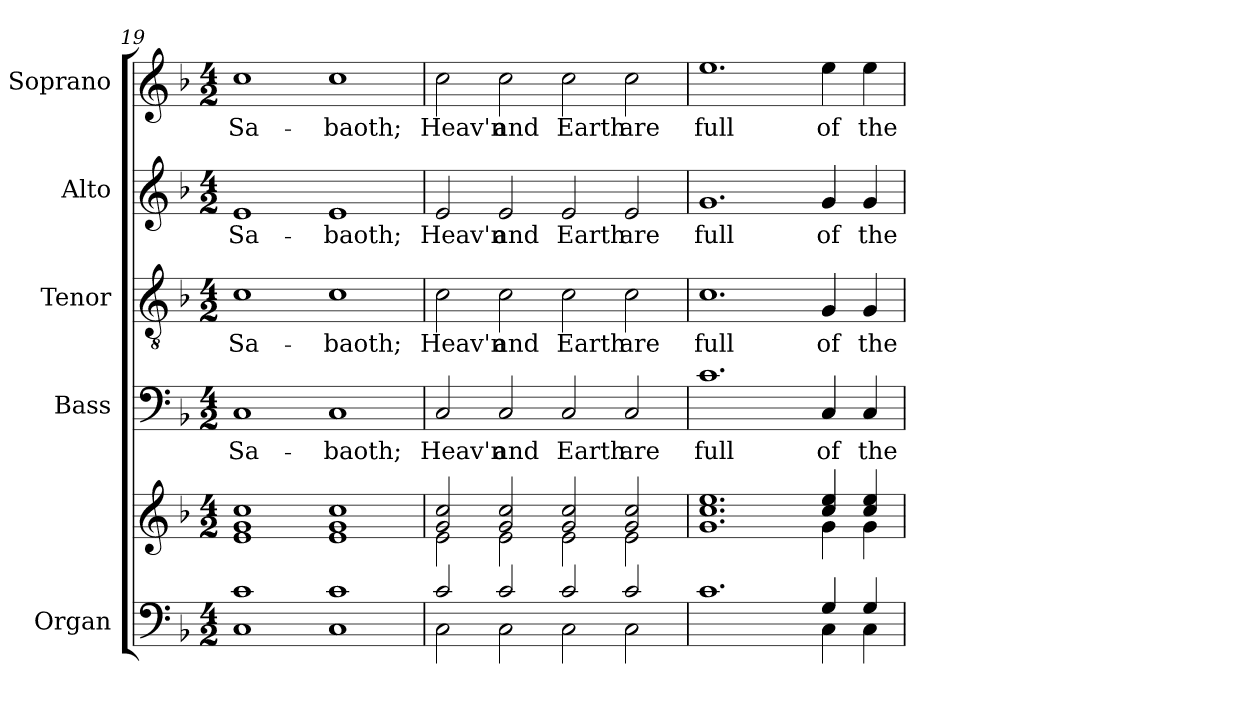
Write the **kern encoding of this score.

**kern	**kern	**kern	**text	**kern	**text	**kern	**text	**kern	**text
*part5	*part5	*part4	*part4	*part3	*part3	*part2	*part2	*part1	*part1
*staff6	*staff5	*staff4	*staff4	*staff3	*staff3	*staff2	*staff2	*staff1	*staff1
*I"Organ	*	*I"Bass	*	*I"Tenor	*	*I"Alto	*	*I"Soprano	*
*I'Org.	*	*I'B.	*	*I'T.	*	*I'A.	*	*I'S.	*
*clefF4	*clefG2	*clefF4	*	*clefGv2	*	*clefG2	*	*clefG2	*
*	*	*	*	*ITrd7c12	*	*	*	*	*
*k[b-]	*k[b-]	*k[b-]	*	*k[b-]	*	*k[b-]	*	*k[b-]	*
*F:	*F:	*F:	*	*F:	*	*F:	*	*F:	*
*M4/2	*M4/2	*M4/2	*	*M4/2	*	*M4/2	*	*M4/2	*
=19	=19	=19	=19	=19	=19	=19	=19	=19	=19
!	!	!	!LO:LY:b:color=#000000	!	!	!	!	!	!
!	!	!	!	!	!LO:LY:b:color=#000000	!	!	!	!
!	!	!	!	!	!	!	!LO:LY:b:color=#000000	!	!
!	!	!	!	!	!	!	!	!	!LO:LY:b:color=#000000
1Ci 1ci	1ei 1gi 1cci	1Ci	Sa-	1Ci	Sa-	1ei	Sa-	1cci	Sa-
!	!	!	!LO:LY:b:color=#000000	!	!	!	!	!	!
!	!	!	!	!	!LO:LY:b:color=#000000	!	!	!	!
!	!	!	!	!	!	!	!LO:LY:b:color=#000000	!	!
!	!	!	!	!	!	!	!	!	!LO:LY:b:color=#000000
1Ci 1ci	1ei 1gi 1cci	1Ci	-baoth;	1Ci	-baoth;	1ei	-baoth;	1cci	-baoth;
=20	=20	=20	=20	=20	=20	=20	=20	=20	=20
*^	*^	*	*	*	*	*	*	*	*
!	!	!	!	!	!LO:LY:b:color=#000000	!	!	!	!	!	!
!	!	!	!	!	!	!	!LO:LY:b:color=#000000	!	!	!	!
!	!	!	!	!	!	!	!	!	!LO:LY:b:color=#000000	!	!
!	!	!	!	!	!	!	!	!	!	!	!LO:LY:b:color=#000000
2ci/	2Ci\	2gi/ 2cci	2ei\	2Ci/	Heav'n	2Ci\	Heav'n	2ei/	Heav'n	2cci\	Heav'n
!	!	!	!	!	!LO:LY:b:color=#000000	!	!	!	!	!	!
!	!	!	!	!	!	!	!LO:LY:b:color=#000000	!	!	!	!
!	!	!	!	!	!	!	!	!	!LO:LY:b:color=#000000	!	!
!	!	!	!	!	!	!	!	!	!	!	!LO:LY:b:color=#000000
2ci/	2Ci\	2gi/ 2cci	2ei\	2Ci/	and	2Ci\	and	2ei/	and	2cci\	and
!	!	!	!	!	!LO:LY:b:color=#000000	!	!	!	!	!	!
!	!	!	!	!	!	!	!LO:LY:b:color=#000000	!	!	!	!
!	!	!	!	!	!	!	!	!	!LO:LY:b:color=#000000	!	!
!	!	!	!	!	!	!	!	!	!	!	!LO:LY:b:color=#000000
2ci/	2Ci\	2gi/ 2cci	2ei\	2Ci/	Earth	2Ci\	Earth	2ei/	Earth	2cci\	Earth
!	!	!	!	!	!LO:LY:b:color=#000000	!	!	!	!	!	!
!	!	!	!	!	!	!	!LO:LY:b:color=#000000	!	!	!	!
!	!	!	!	!	!	!	!	!	!LO:LY:b:color=#000000	!	!
!	!	!	!	!	!	!	!	!	!	!	!LO:LY:b:color=#000000
2ci/	2Ci\	2gi/ 2cci	2ei\	2Ci/	are	2Ci\	are	2ei/	are	2cci\	are
=21	=21	=21	=21	=21	=21	=21	=21	=21	=21	=21	=21
!	!	!	!	!	!LO:LY:b:color=#000000	!	!	!	!	!	!
!	!	!	!	!	!	!	!LO:LY:b:color=#000000	!	!	!	!
!	!	!	!	!	!	!	!	!	!LO:LY:b:color=#000000	!	!
!	!	!	!	!	!	!	!	!	!	!	!LO:LY:b:color=#000000
1.ci	1.ryy	1.gi 1.cci 1.eei	1.ryy	1.ci	full	1.Ci	full	1.gi	full	1.eei	full
!	!	!	!	!	!LO:LY:b:color=#000000	!	!	!	!	!	!
!	!	!	!	!	!	!	!LO:LY:b:color=#000000	!	!	!	!
!	!	!	!	!	!	!	!	!	!LO:LY:b:color=#000000	!	!
!	!	!	!	!	!	!	!	!	!	!	!LO:LY:b:color=#000000
4Gi/	4Ci\	4cci/ 4eei	4gi\	4Ci/	of	4GGi/	of	4gi/	of	4eei\	of
!	!	!	!	!	!LO:LY:b:color=#000000	!	!	!	!	!	!
!	!	!	!	!	!	!	!LO:LY:b:color=#000000	!	!	!	!
!	!	!	!	!	!	!	!	!	!LO:LY:b:color=#000000	!	!
!	!	!	!	!	!	!	!	!	!	!	!LO:LY:b:color=#000000
4Gi/	4Ci\	4cci/ 4eei	4gi\	4Ci/	the	4GGi/	the	4gi/	the	4eei\	the
*v	*v	*	*	*	*	*	*	*	*	*	*
*	*v	*v	*	*	*	*	*	*	*	*
=	=	=	=	=	=	=	=	=	=
*-	*-	*-	*-	*-	*-	*-	*-	*-	*-
